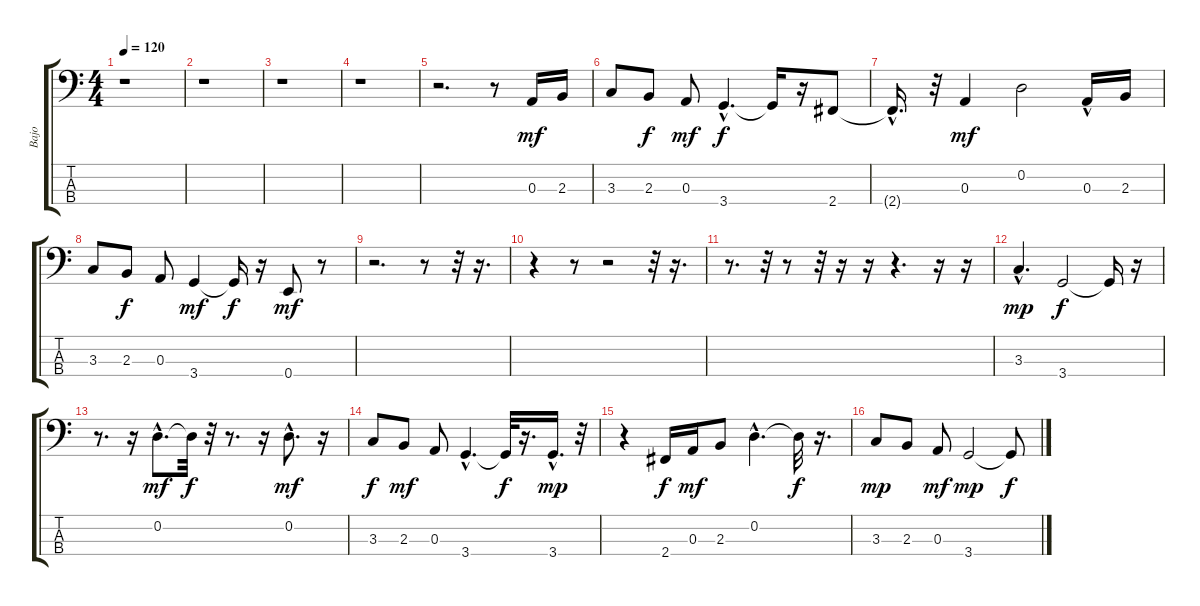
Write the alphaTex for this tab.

\track ("Bajo" "Bajo") {instrument electricbassfinger}
\staff {score tabs}
\tuning (G2 D2 A1 E1) {hide}
\ts (4 4)
\tempo 120
\clef f4
\ks c
r.1{dy mf instrument electricbassfinger} |
r.1 |
r.1 |
r.1 |
r.2{d} r.8 0.3.16 2.3.16 |
3.3.8 2.3.8{dy f} 0.3.8{dy mf} 3.4{hac}.4{d dy f} 3.4{t}.16 r.16 2.4.8 |
2.4{hac t}.16{d} r.32 0.3.4{dy mf} 0.2.2 0.3{hac}.16 2.3.16 |
3.3.8 2.3.8{dy f} 0.3.8 3.4.4{dy mf} 3.4{t}.16{dy f} r.16 0.4.8{dy mf} r.8 |
r.2{d} r.8 r.32 r.16{d} |
r.4 r.8 r.2 r.32 r.16{d} |
r.8{d} r.32 r.8 r.32 r.16 r.16 r.4{d} r.16 r.16 |
3.3{hac}.4{d dy mp} 3.4.2{dy f} 3.4{t}.16 r.16 |
r.8{d} r.16 0.2{hac}.8{d dy mf} 0.2{t}.32{dy f} r.32 r.8{d} r.16 0.2{hac}.8{d dy mf} r.16 |
3.3.8{dy f} 2.3.8{dy mf} 0.3.8 3.4{hac}.4{d} 3.4{t}.32{dy f} r.16{d} 3.4{hac}.16{d dy mp} r.32 |
r.4 2.4.16{dy f} 0.3.16{dy mf} 2.3.8 0.2{hac}.4{d} 0.2{t}.32{dy f} r.16{d} |
3.3.8{dy mp} 2.3.8 0.3.8{dy mf} 3.4.2{dy mp} 3.4{t}.8{dy f}
